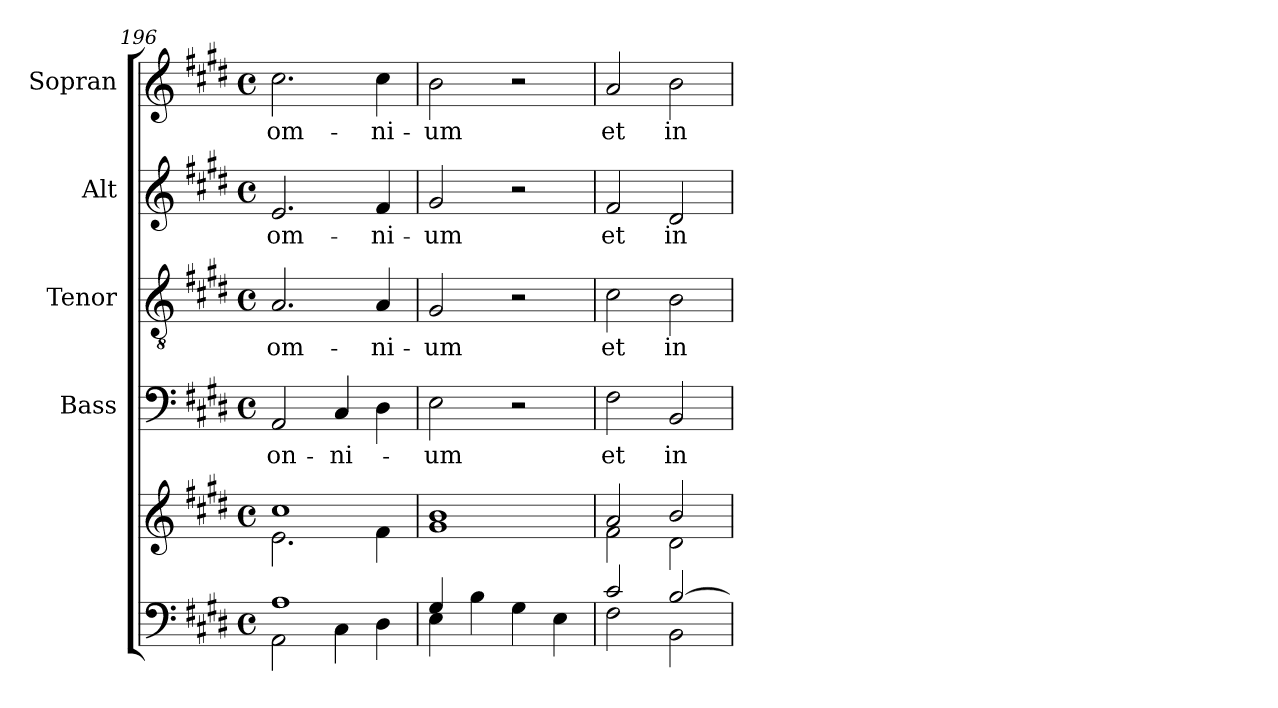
**kern	**kern	**kern	**text	**kern	**text	**kern	**text	**kern	**text
*part5	*part5	*part4	*part4	*part3	*part3	*part2	*part2	*part1	*part1
*staff6	*staff5	*staff4	*staff4	*staff3	*staff3	*staff2	*staff2	*staff1	*staff1
*	*	*I"Bass	*	*I"Tenor	*	*I"Alt	*	*I"Sopran	*
*	*	*I'B.	*	*I'T.	*	*I'A.	*	*I'S.	*
*clefF4	*clefG2	*clefF4	*	*clefGv2	*	*clefG2	*	*clefG2	*
*k[f#c#g#d#]	*k[f#c#g#d#]	*k[f#c#g#d#]	*	*k[f#c#g#d#]	*	*k[f#c#g#d#]	*	*k[f#c#g#d#]	*
*E:	*E:	*E:	*	*E:	*	*E:	*	*E:	*
*M4/4	*M4/4	*M4/4	*	*M4/4	*	*M4/4	*	*M4/4	*
*met(c)	*met(c)	*met(c)	*	*met(c)	*	*met(c)	*	*met(c)	*
=196	=196	=196	=196	=196	=196	=196	=196	=196	=196
*^	*^	*	*	*	*	*	*	*	*
!	!	!	!	!	!LO:LY:b	!	!LO:LY:b	!	!LO:LY:b	!	!LO:LY:b
1A	2AA\	1cc#	2.e\	2AA/	on-	2.A/	om-	2.e/	om-	2.cc#\	om-
!	!	!	!	!	!LO:LY:b	!	!	!	!	!	!
.	4C#\	.	.	4C#/	-ni-	.	.	.	.	.	.
!	!	!	!	!	!	!	!LO:LY:b	!	!LO:LY:b	!	!LO:LY:b
.	4D#\	.	4f#\	4D#\	.	4A/	-ni-	4f#/	-ni-	4cc#\	-ni-
=197	=197	=197	=197	=197	=197	=197	=197	=197	=197	=197	=197
!	!	!	!	!	!LO:LY:b	!	!LO:LY:b	!	!LO:LY:b	!	!LO:LY:b
4G#/	4E\	1b	1g#	2E\	-um	2G#/	-um	2g#/	-um	2b\	-um
2.ryy	4B\	.	.	.	.	.	.	.	.	.	.
.	4G#\	.	.	2r	.	2r	.	2r	.	2r	.
.	4E\	.	.	.	.	.	.	.	.	.	.
=198	=198	=198	=198	=198	=198	=198	=198	=198	=198	=198	=198
!	!	!	!	!	!LO:LY:b	!	!LO:LY:b	!	!LO:LY:b	!	!LO:LY:b
2c#/	2F#\	2a/	2f#\	2F#\	et	2c#\	et	2f#/	et	2a/	et
!	!	!	!	!	!LO:LY:b	!	!LO:LY:b	!	!LO:LY:b	!	!LO:LY:b
[>2B/	2BB\	2b/	2d#\	2BB/	in-	2B\	in-	2d#/	in-	2b\	in-
*v	*v	*	*	*	*	*	*	*	*	*	*
*	*v	*v	*	*	*	*	*	*	*	*
=	=	=	=	=	=	=	=	=	=
*-	*-	*-	*-	*-	*-	*-	*-	*-	*-
